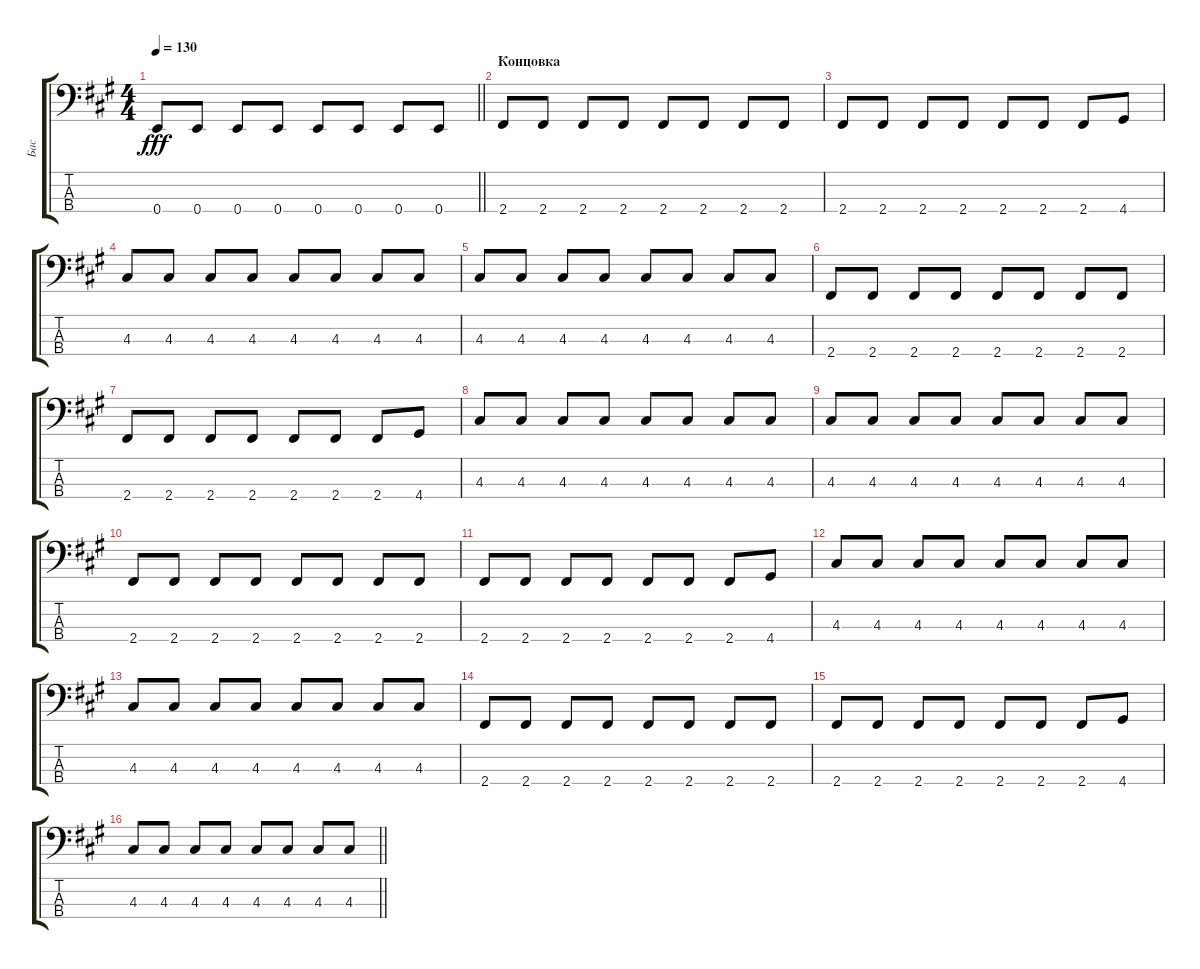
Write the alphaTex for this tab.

\track ("Бас" "Бас") {solo instrument electricbassfinger}
\staff {score tabs}
\tuning (G2 D2 A1 E1) {hide}
\ts (4 4)
\tempo 130
\clef f4
\barLineRight lightlight
\ks f#minor
0.4.8{dy fff} 0.4.8 0.4.8 0.4.8 0.4.8 0.4.8 0.4.8 0.4.8 |
\section ("" "Концовка")
2.4.8 2.4.8 2.4.8 2.4.8 2.4.8 2.4.8 2.4.8 2.4.8 |
2.4.8 2.4.8 2.4.8 2.4.8 2.4.8 2.4.8 2.4.8 4.4.8 |
4.3.8 4.3.8 4.3.8 4.3.8 4.3.8 4.3.8 4.3.8 4.3.8 |
4.3.8 4.3.8 4.3.8 4.3.8 4.3.8 4.3.8 4.3.8 4.3.8 |
2.4.8 2.4.8 2.4.8 2.4.8 2.4.8 2.4.8 2.4.8 2.4.8 |
2.4.8 2.4.8 2.4.8 2.4.8 2.4.8 2.4.8 2.4.8 4.4.8 |
4.3.8 4.3.8 4.3.8 4.3.8 4.3.8 4.3.8 4.3.8 4.3.8 |
4.3.8 4.3.8 4.3.8 4.3.8 4.3.8 4.3.8 4.3.8 4.3.8 |
2.4.8 2.4.8 2.4.8 2.4.8 2.4.8 2.4.8 2.4.8 2.4.8 |
2.4.8 2.4.8 2.4.8 2.4.8 2.4.8 2.4.8 2.4.8 4.4.8 |
4.3.8 4.3.8 4.3.8 4.3.8 4.3.8 4.3.8 4.3.8 4.3.8 |
4.3.8 4.3.8 4.3.8 4.3.8 4.3.8 4.3.8 4.3.8 4.3.8 |
2.4.8 2.4.8 2.4.8 2.4.8 2.4.8 2.4.8 2.4.8 2.4.8 |
2.4.8 2.4.8 2.4.8 2.4.8 2.4.8 2.4.8 2.4.8 4.4.8 |
\barLineRight lightlight
4.3.8 4.3.8 4.3.8 4.3.8 4.3.8 4.3.8 4.3.8 4.3.8
